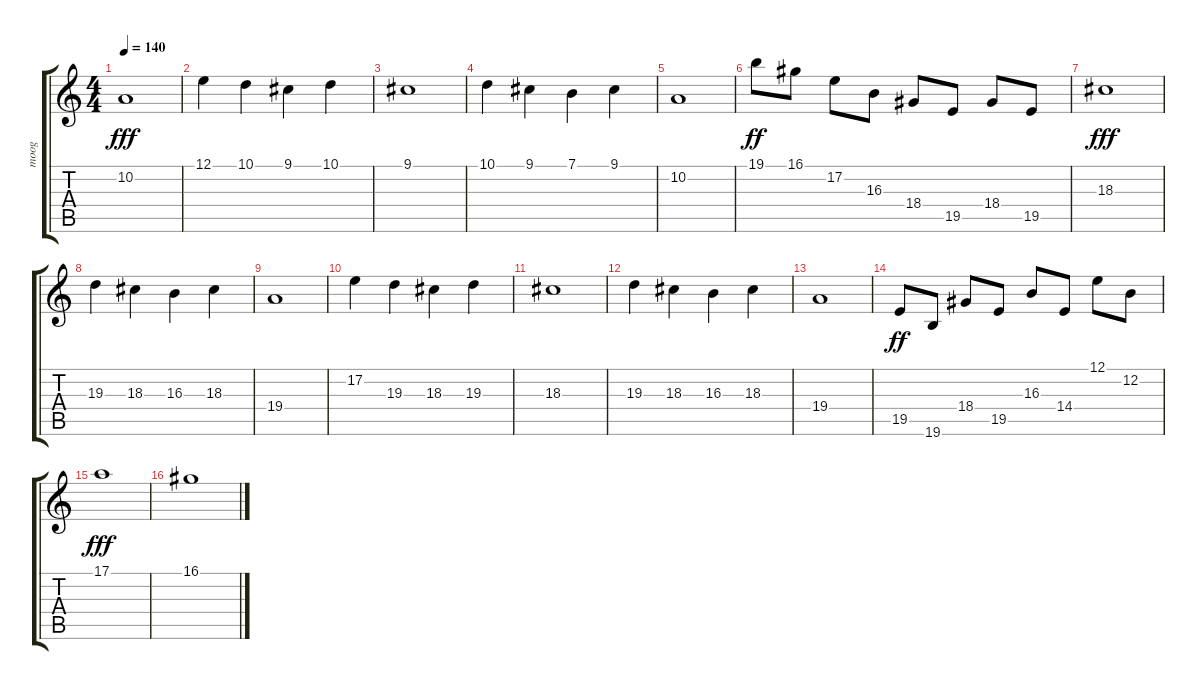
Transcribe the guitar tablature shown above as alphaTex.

\track ("moog" "moog") {instrument synthbrass1}
\staff {score tabs}
\tuning (E4 B3 G3 D3 A2 E2) {hide}
\ts (4 4)
\tempo 140
\clef g2
\ks c
10.2.1{dy fff} |
12.1.4 10.1.4 9.1.4 10.1.4 |
9.1.1 |
10.1.4 9.1.4 7.1.4 9.1.4 |
10.2.1 |
19.1.8{dy ff} 16.1.8 17.2.8 16.3.8 18.4.8 19.5.8 18.4.8 19.5.8 |
18.3.1{dy fff} |
19.3.4 18.3.4 16.3.4 18.3.4 |
19.4.1 |
17.2.4 19.3.4 18.3.4 19.3.4 |
18.3.1 |
19.3.4 18.3.4 16.3.4 18.3.4 |
19.4.1 |
19.5.8{dy ff} 19.6.8 18.4.8 19.5.8 16.3.8 14.4.8 12.1.8 12.2.8 |
17.1.1{dy fff} |
16.1.1
